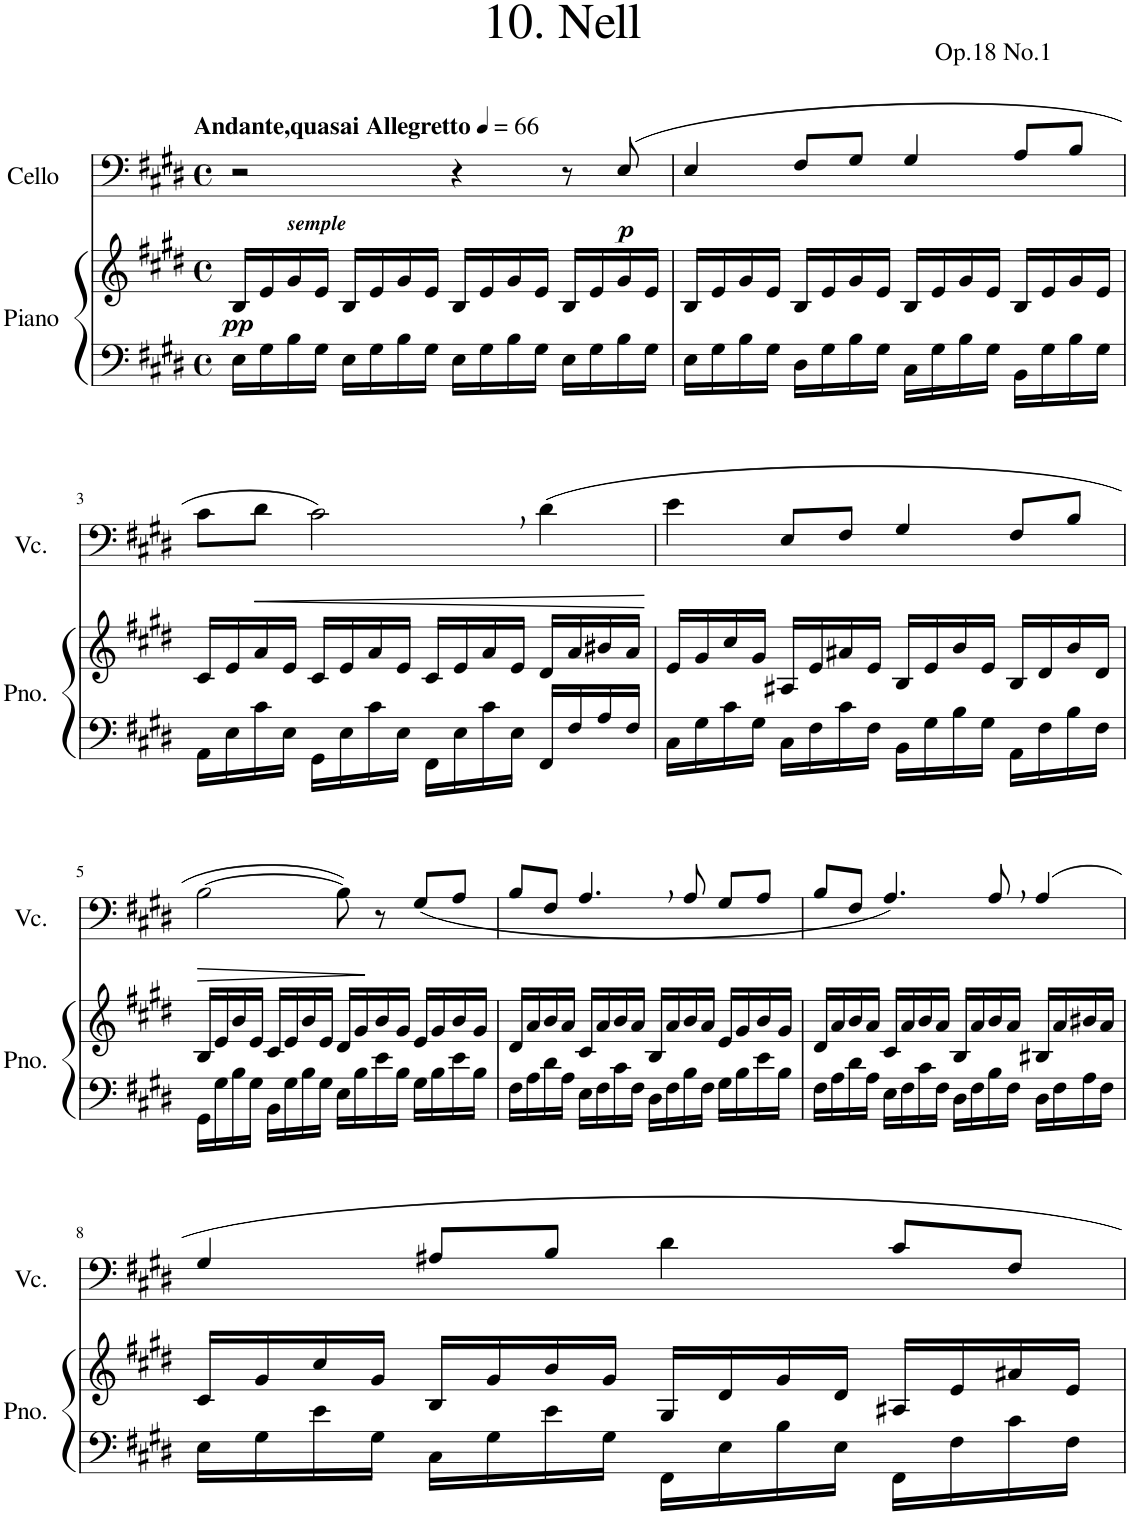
**kern	**kern	**dynam	**kern	**dynam
*part2	*part2	*part2	*part1	*part1
*staff3	*staff2	*staff2/3	*staff1	*staff1
*I"Piano	*	*	*I"Cello	*
*I'Pno.	*	*	*	*
*clefF4	*clefG2	*	*clefF4	*
*k[f#c#g#d#]	*k[f#c#g#d#]	*	*k[f#c#g#d#]	*
*E:	*E:	*	*E:	*
*M4/4	*M4/4	*	*M4/4	*
*met(c)	*met(c)	*	*met(c)	*
*MM66	*MM66	*	*MM66	*
=1	=1	=1	=1	=1
!	!	!	!LO:TX:a:B:t=Andante,quasai Allegretto	!
!	!	!LO:DY:b	!	!
16E\LL	16B/LL	pp	2r	.
16G#\	16e/	.	.	.
!	!LO:TX:a:Bi:t=semple	!	!	!
16B\	16g#/	.	.	.
16G#\JJ	16e/JJ	.	.	.
16E\LL	16B/LL	.	.	.
16G#\	16e/	.	.	.
16B\	16g#/	.	.	.
16G#\JJ	16e/JJ	.	.	.
16E\LL	16B/LL	.	4r	.
16G#\	16e/	.	.	.
16B\	16g#/	.	.	.
16G#\JJ	16e/JJ	.	.	.
16E\LL	16B/LL	.	8r	.
16G#\	16e/	.	.	.
!	!	!	!	!LO:DY:b
16B\	16g#/	.	(>8E/	p
16G#\JJ	16e/JJ	.	.	.
=2	=2	=2	=2	=2
16E\LL	16B/LL	.	4E/	.
16G#\	16e/	.	.	.
16B\	16g#/	.	.	.
16G#\JJ	16e/JJ	.	.	.
16D#\LL	16B/LL	.	8F#/L	.
16G#\	16e/	.	.	.
16B\	16g#/	.	8G#/J	.
16G#\JJ	16e/JJ	.	.	.
16C#\LL	16B/LL	.	4G#/	.
16G#\	16e/	.	.	.
16B\	16g#/	.	.	.
16G#\JJ	16e/JJ	.	.	.
16BB\LL	16B/LL	.	8A/L	.
16G#\	16e/	.	.	.
16B\	16g#/	.	8B/J	.
16G#\JJ	16e/JJ	.	.	.
!!LO:LB:g=z
=3	=3	=3	=3	=3
16AA\LL	16c#/LL	.	8c#\L	.
16E\	16e/	.	.	.
!	!	!	!	!LO:HP:b
16c#\	16a/	.	8d#\J	<
16E\JJ	16e/JJ	.	.	.
16GG#\LL	16c#/LL	.	2c#,\)	.
16E\	16e/	.	.	.
16c#\	16a/	.	.	.
16E\JJ	16e/JJ	.	.	.
16FF#\LL	16c#/LL	.	.	.
16E\	16e/	.	.	.
16c#\	16a/	.	.	.
16E\JJ	16e/JJ	.	.	.
16FF#/LL	16d#/LL	.	(>4d#\	.
16F#/	16a/	.	.	.
16A/	16b#X/	.	.	.
16F#/JJ	16a/JJ	.	.	.
.	.	.	.	[
=4	=4	=4	=4	=4
16C#\LL	16e/LL	.	4e\	.
16G#\	16g#/	.	.	.
16c#\	16cc#/	.	.	.
16G#\JJ	16g#/JJ	.	.	.
16C#\LL	16A#X/LL	.	8E/L	.
16F#\	16e/	.	.	.
16c#\	16a#X/	.	8F#/J	.
16F#\JJ	16e/JJ	.	.	.
16BB\LL	16B/LL	.	4G#/	.
16G#\	16e/	.	.	.
16B\	16b/	.	.	.
16G#\JJ	16e/JJ	.	.	.
16AA\LL	16B/LL	.	8F#/L	.
16F#\	16d#/	.	.	.
16B\	16b/	.	8B/J	.
16F#\JJ	16d#/JJ	.	.	.
!!LO:LB:g=z
=5	=5	=5	=5	=5
!	!	!	!	!LO:HP:b
16GG#\LL	16B/LL	.	[2B\	>
16G#\	16e/	.	.	.
16B\	16b/	.	.	.
16G#\JJ	16e/JJ	.	.	.
16BB\LL	16c#/LL	.	.	.
16G#\	16e/	.	.	.
16B\	16b/	.	.	.
16G#\JJ	16e/JJ	.	.	.
16E\LL	16d#/LL	.	8B\])	.
16B\	16g#/	.	.	.
16e\	16b/	.	8r	]
16B\JJ	16g#/JJ	.	.	.
16G#\LL	16e/LL	.	(<8G#/L	.
16B\	16g#/	.	.	.
16e\	16b/	.	8A/J	.
16B\JJ	16g#/JJ	.	.	.
=6	=6	=6	=6	=6
16F#\LL	16d#/LL	.	8B/L	.
16A\	16a/	.	.	.
16d#\	16b/	.	8F#/J	.
16A\JJ	16a/JJ	.	.	.
16E\LL	16c#/LL	.	4.A,/	.
16F#\	16a/	.	.	.
16c#\	16b/	.	.	.
16F#\JJ	16a/JJ	.	.	.
16D#\LL	16B/LL	.	.	.
16F#\	16a/	.	.	.
16B\	16b/	.	8A/	.
16F#\JJ	16a/JJ	.	.	.
16G#\LL	16e/LL	.	8G#/L	.
16B\	16g#/	.	.	.
16e\	16b/	.	8A/J	.
16B\JJ	16g#/JJ	.	.	.
=7	=7	=7	=7	=7
16F#\LL	16d#/LL	.	8B/L	.
16A\	16a/	.	.	.
16d#\	16b/	.	8F#/J	.
16A\JJ	16a/JJ	.	.	.
16E\LL	16c#/LL	.	4.A/)	.
16F#\	16a/	.	.	.
16c#\	16b/	.	.	.
16F#\JJ	16a/JJ	.	.	.
16D#\LL	16B/LL	.	.	.
16F#\	16a/	.	.	.
16B\	16b/	.	8A,/	.
16F#\JJ	16a/JJ	.	.	.
16D#\LL	16B#X/LL	.	4A/	.
16F#\	16a/	.	.	.
16A\	16b#X/	.	.	.
16F#\JJ	16a/JJ	.	.	.
!!LO:LB:g=z
=8	=8	=8	=8	=8
16E\LL	16c#/LL	.	4G#/	.
16G#\	16g#/	.	.	.
16e\	16cc#/	.	.	.
16G#\JJ	16g#/JJ	.	.	.
16C#\LL	16B/LL	.	8A#X/L	.
16G#\	16g#/	.	.	.
16e\	16b/	.	8B/J	.
16G#\JJ	16g#/JJ	.	.	.
16FF#\LL	16G#/LL	.	4d#\	.
16E\	16d#/	.	.	.
16B\	16g#/	.	.	.
16E\JJ	16d#/JJ	.	.	.
16FF#\LL	16A#X/LL	.	8c#/L	.
16F#\	16e/	.	.	.
16c#\	16a#X/	.	8F#/J	.
16F#\JJ	16e/JJ	.	.	.
=	=	=	=	=
*-	*-	*-	*-	*-
